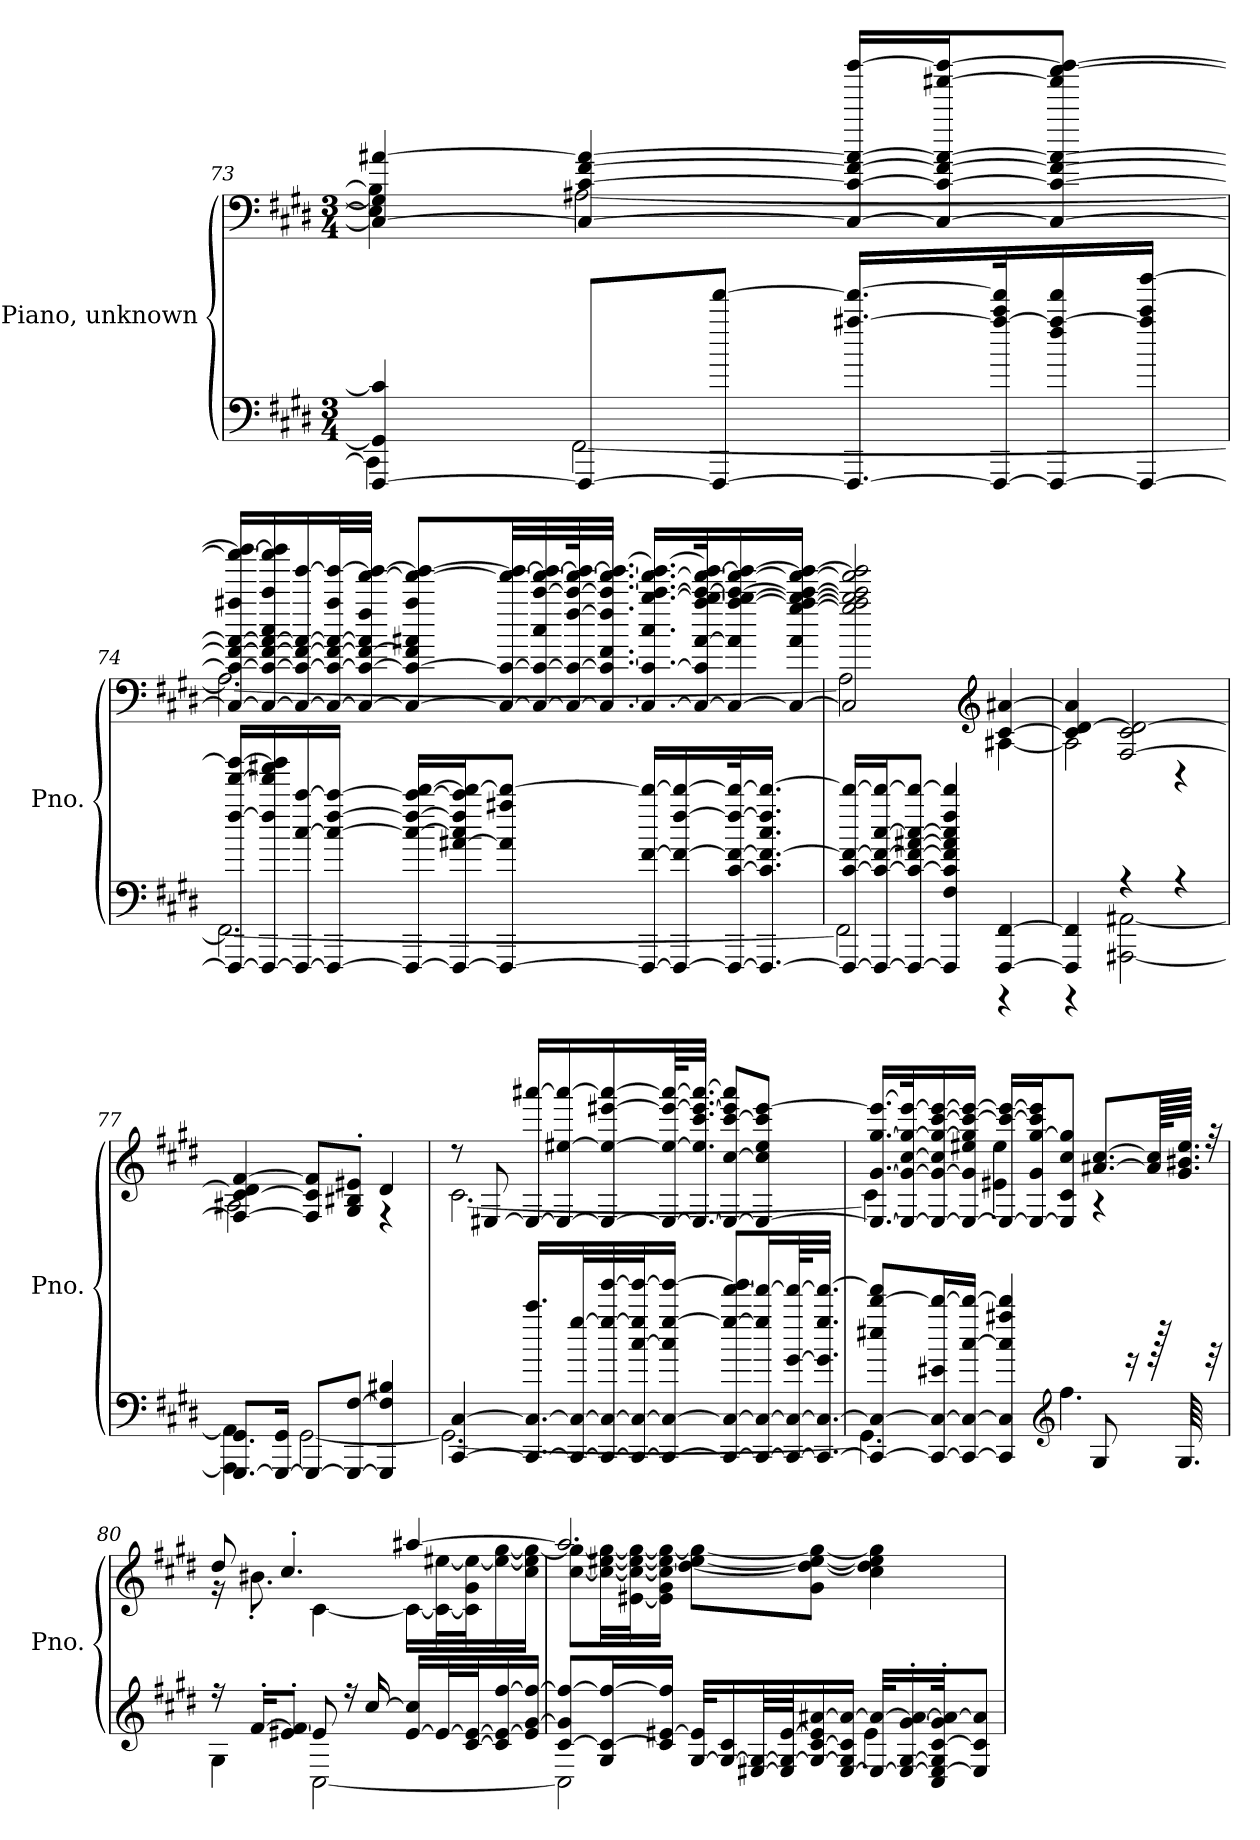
**kern	**kern
*part1	*part1
*staff2	*staff1
*I"Piano, unknown	*
*I'Pno.	*
*clefF4	*clefF4
*k[f#c#g#d#]	*k[f#c#g#d#]
*M3/4	*M3/4
=73	=73
*^	*^
[4FFF#/ 4GG#/] 4c#/]	4CC#\]	4C#/_ 4G#/] [4a#X/	4E#\] 4B\]
8FFF#/L_	[2FF#\	4C#/_ [4c#/ [4f#/ 4a#/_	[2A#X\
8FFF#/_ [8fff#/J	.	.	.
16.FFF#/_ [16.aa#X/ 16.fff#/_LL	.	16C#/_ 16c#/_ 16f#/_ 16a#/_ [16dddd#/LL	.
.	.	16C#/_ 16c#/_ 16f#/_ 16a#/_ [16aaa#X/ 16dddd#/_J	.
32FFF#/_ 32aa#/_ 32ccc#/ 32fff#/]K	.	.	.
16FFF#/_ 16ff#/ 16aa#/_ 16fff#/	.	8C#/_ 8c#/_ 8f#/_ 8a#/_ 8aaa#/] [8cccc#/ 8dddd#/_J	.
16FFF#/_ 16aa#/] 16ccc#/ [16bbb/JJ	.	.	.
!!LO:LB:g=z	!!
=74	=74	=74	=74
16FFF#/_ [16ff#/ [16fff#/ 16bbb/_LL	2.FF#\_	16C#/_ 16c#/_ 16f#/_ 16a#/_ 16aa#X/ 16cccc#/_ 16dddd#/_LL	2.A#\_
16FFF#/_ 16ff#/] 16fff#/] 16aaa#X/ 16bbb/]	.	16C#/_ 16c#/_ 16f#/_ 16a#/_ 16cc#/ 16ccc#/ 16cccc#/] 16dddd#/]	.
16FFF#/_ [16cc#/ [16ccc#/	.	16C#/_ 16c#/_ 16f#/_ 16a#/_ [16ggg#/	.
16FFF#/_ 16cc#/_ [16ff#/ 16ccc#/_JJ	.	32C#/_ 32c#/_ 32f#/_ 32a#/_ 32aa#/ 32ggg#/_L	.
.	.	32C#/_ 32c#/_ 32f#/_ 32a#/] 32ff#/ [32fff#/ 32ggg#/_JJJ	.
16FFF#/_ 16cc#/_ 16ff#/_ 16ccc#/_ [16ddd#/LL	.	8C#/_ 8c#/_ 8f#/] 8a#X/ 8aa#/ 8fff#/_ 8ggg#/_L	.
16FFF#/_ [16a#X/ 16cc#/] 16ff#/] 16ccc#/] 16ddd#/_J	.	.	.
8FFF#/_ 8a#/] 8aa#X/ 8ddd#/_J	.	32C#/_ 32c#/_ 32fff#/_ 32ggg#/_LL	.
.	.	32C#/_ 32c#/_ 32cc#/ [32ccc#/ 32fff#/_ 32ggg#/_	.
.	.	64C#/_ 64c#/_ [64ff#/ 64ccc#/_ 64fff#/_ 64ggg#/_K	.
.	.	32.C#/_ 32.c#/_ 32.f#/ 32.ff#/] 32.ccc#/_ 32.fff#/_ 32.ggg#/_JJJ	.
16FFF#/_ [16f#/ 16ddd#/_LL	.	16.C#/_ 16.c#/_ 16.cc#/ [16.bb/ 16.ccc#/_ 16.fff#/_ 16.ggg#/_LL	.
16FFF#/_ 16f#/_ [16ff#/ 16ddd#/_	.	.	.
.	.	32C#/_ 32c#/] [32a#/ [32aa#/ 32bb/_ 32ccc#/_ 32fff#/_ 32ggg#/_K	.
32FFF#/_ [32c#/ 32f#/_ 32ff#/_ 32ddd#/_K	.	16C#/_ 16a#/] 16aa#/_ 16bb/_ 16ccc#/_ 16fff#/_ 16ggg#/_	.
16.FFF#/_ 16.c#/] 16.f#/_ 16.cc#/ 16.ff#/] 16.ddd#/_JJ	.	.	.
.	.	16C#/_ 16a#/ [16gg#/ 16aa#/_ 16bb/_ 16ccc#/_ 16fff#/_ 16ggg#/_JJ	.
!!LO:LB:g=z	!!
=75	=75	=75	=75
16FFF#/_ [16c#/ 16f#/_ 16ddd#/_LL	2FF#\]	2C#/] 2gg#/] 2aa#/] 2bb/] 2ccc#/] 2fff#/] 2ggg#/]	2A#\]
16FFF#/_ 16c#/_ 16f#/_ [16cc#/ 16ddd#/_J	.	.	.
8FFF#/_ 8c#/_ 8f#/_ [8a#X/ 8cc#/_ 8ddd#/_J	.	.	.
4FFF#/] 4F#/ 4c#/] 4f#/] 4a#/] 4cc#/] 4ff#/ 4ddd#/]	.	.	.
*	*	*clefG2	*
[4FFF#/ [4FF#/	4r	[4c#/ [4a#X/	[4A#X\
=76	=76	=76	=76
4FFF#/] 4FF#/]	4r	4c#/] [4d#/ 4a#/]	2A#\]
4r	[2AAA#X\ [2AA#X\	[2F#/ 2c#/ 2d#/_	.
4r	.	.	4r
=77	=77	=77	=77
[8.GGG#/ 8.GG#/L	4AAA#\] 4AA#\]	4F#/_ [4c#/ 4d#/] [4f#/	2A#X\
16GGG#/_ 16GG#/Jk	.	.	.
8GGG#/L_	[2GG#\	8F#/] 8c#/] 8f#/]L	.
8GGG#/_ [8F#/J	.	8G#/' 8B#X/' 8e#X/'J	.
4GGG#/] 4F#/] 4B#X/	.	4d#/	4r
!!LO:LB:g=z	!!
=78	=78	=78	=78
[4CC#/ [4C#/	2.GG#\_	8r	[2.c#\
.	.	[8E#X/	.
16.CC#/_ 16.C#/_ 16.ccc#/LL	.	16E#/_ [16aaa#X/LL	.
.	.	16E#/_ [16ee#X/ 16aaa#/_	.
32CC#/_ 32C#/_ [32gg#/L	.	.	.
32CC#/_ 32C#/_ 32gg#/_ [32ggg#/	.	16E#/_ 16ee#/_ [16eee#X/ 16aaa#/_	.
32CC#/_ 32C#/_ [32cc#/ 32gg#/] 32ggg#/_J	.	.	.
16CC#/_ 16C#/_ 16cc#/] [16gg#/ 16ggg#/_JJ	.	64E#/_ 64ee#/_ 64eee#/_ 64aaa#/_KL	.
.	.	32.E#/_ 32.ee#/] 32.ccc#/ 32.eee#/_ 32.aaa#/_JJJ	.
8CC#/_ 8C#/_ 8gg#/_ [8fff#/ 8ggg#/]L	.	8E#/_ [8cc#/ [8ccc#/ 8eee#/] 8aaa#/]L	.
16CC#/_ 16C#/_ 16gg#/] 16fff#/_L	.	8E#/_ 8cc#/] 8ee#/ 8ccc#/] [8eee#/J	.
64CC#/_ 64C#/_ [64g#/ 64fff#/_KL	.	.	.
32.CC#/_ 32.C#/_ 32.g#/] 32.gg#/ 32.fff#/_JJJ	.	.	.
=79	=79	=79	=79
8CC#/_ 8C#/_ 8ee#X/ [8ddd#/ 8fff#/]L	4.GG#\]	16.E#/_ [16.g#/ [16.gg#/ 16.eee#/_LL	4c#\]
.	.	32E#/_ 32g#/_ [32cc#/ 32gg#/_ 32eee#/_K	.
16CC#/_ 16C#/_ 16e#X/ 16ddd#/_L	.	16E#/_ 16g#/_ 16cc#/] 16gg#/_ [16ccc#/ 16eee#/_	.
16CC#/_ 16C#/_ [16cc#/ 16ddd#/_JJ	.	16E#/_ 16g#/] 16ee#X/ 16gg#/] 16ccc#/_ 16eee#/_JJ	.
4CC#/] 4C#/] 4cc#/] 4aa#X/ 4ddd#/]	.	16E#/_ 16ccc#/_ 16eee#/_LL	4e#X\' 4ee#\'
.	.	16E#/_ 16g#/ [16gg#/ 16ccc#/] 16eee#/]J	.
*clefG2	*	*	*
.	4.ff#\	8E#/] 8c#/ 8cc#/ 8gg#/]J	.
8G#/	.	[8.a#X/ [8.cc#/L	4r
16r	.	.	.
128r	.	128a#/] 128cc#/]KLLL	.
64.G#/	.	64.g#/ 64.b#X/ 64.ee#/JJJJ	.
32r	.	32r	.
!!LO:PB:g=z	!!
=80	=80	=80	=80
16r	4G#\	8dd#/	16r
[16f#'/KL	.	.	8.b#X'\
[8e#X/' 8f#/]'J	.	4.cc#'/	.
8e#/]	[2C#\	.	[4c#\
16r	.	.	.
[16cc#/	.	.	.
[16e#/ 16cc#/]LL	.	[4aa#X/	16c#\LL_
32e#/L_	.	.	32c#\_ [32ee#X\L
[32c#/ 32e#/_J	.	.	32c#\] 32g#\ 32ee#\_J
16c#/] 16e#/_ [16ff#/	.	.	16ee#\_ [16gg#\
16e#/] [16g#/ 16ff#/_JJ	.	.	16cc#\ 16ee#\] 16gg#\_JJ
!!LO:LB:g=z	!!
=81	=81	=81	=81
[8c#/ 8g#/] 8ff#/_L	2C#\]	2.aa#/]	[8cc#\ 8gg#\_L
16G#/ 16c#/_ 16ff#/_L	.	.	32cc#\_ [32ee#X\ 32gg#\_LL
.	.	.	[32e#X\ 32cc#\_ 32ee#\_ 32gg#\_J
16c#/] [16e#X/ 16ff#/]JJ	.	.	16e#\] 16g#\ 16cc#\] 16ee#\_ 16gg#\_JJ
[32G#/ 32e#/]KLL	.	.	[8dd#\ 8ee#\_ 8gg#\_L
16G#/_ 16c#/	.	.	.
[64E#X/ 64G#/_LL	.	.	.
64E#/] 64G#/_ [64e#/JJ	.	.	.
16G#/_ [16c#/ 16e#/] [16a#X/	.	.	8g#\ 8dd#\_ 8ee#\_ 8gg#\_J
[16E#/ 16G#/] 16c#/] 16a#/_JJ	.	.	.
32E#/_ 32a#/_KLL	4e#'\	.	4cc#\ 4dd#\] 4ee#\] 4gg#\]
16E#/_' [16G#/' [16g#/' 16a#/_'	.	.	.
32C#/' 32E#/_' 32G#/]' [32c#/' 32g#/]' 32a#/_'JK	.	.	.
8E#/] 8c#/] 8a#/]J	.	.	.
*v	*v	*	*
*	*v	*v
=	=
*-	*-
